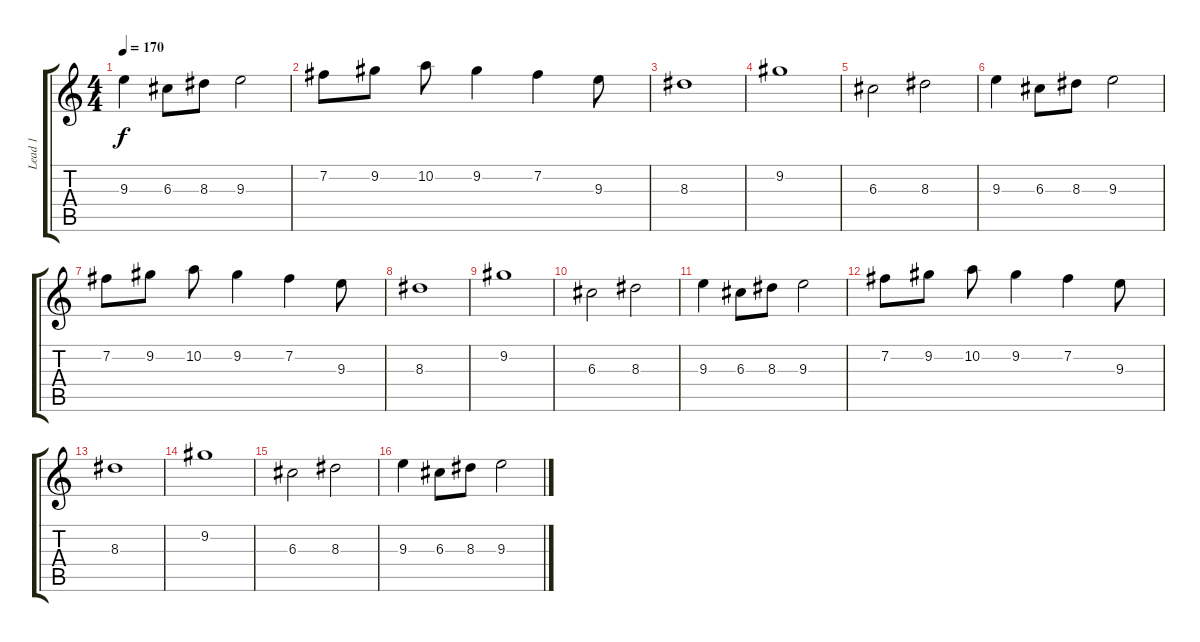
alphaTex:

\track ("Lead 1" "Lead 1") {instrument distortionguitar}
\staff {score tabs}
\tuning (E4 B3 G3 D3 A2 E2) {hide}
\ts (4 4)
\tempo 170
\clef g2
\ks c
9.3.4{dy f} 6.3.8 8.3.8 9.3.2 |
7.2.8 9.2.8 10.2.8 9.2.4 7.2.4 9.3.8 |
8.3.1 |
9.2.1 |
6.3.2 8.3.2 |
9.3.4 6.3.8 8.3.8 9.3.2 |
7.2.8 9.2.8 10.2.8 9.2.4 7.2.4 9.3.8 |
8.3.1 |
9.2.1 |
6.3.2 8.3.2 |
9.3.4 6.3.8 8.3.8 9.3.2 |
7.2.8 9.2.8 10.2.8 9.2.4 7.2.4 9.3.8 |
8.3.1 |
9.2.1 |
6.3.2 8.3.2 |
9.3.4 6.3.8 8.3.8 9.3.2
